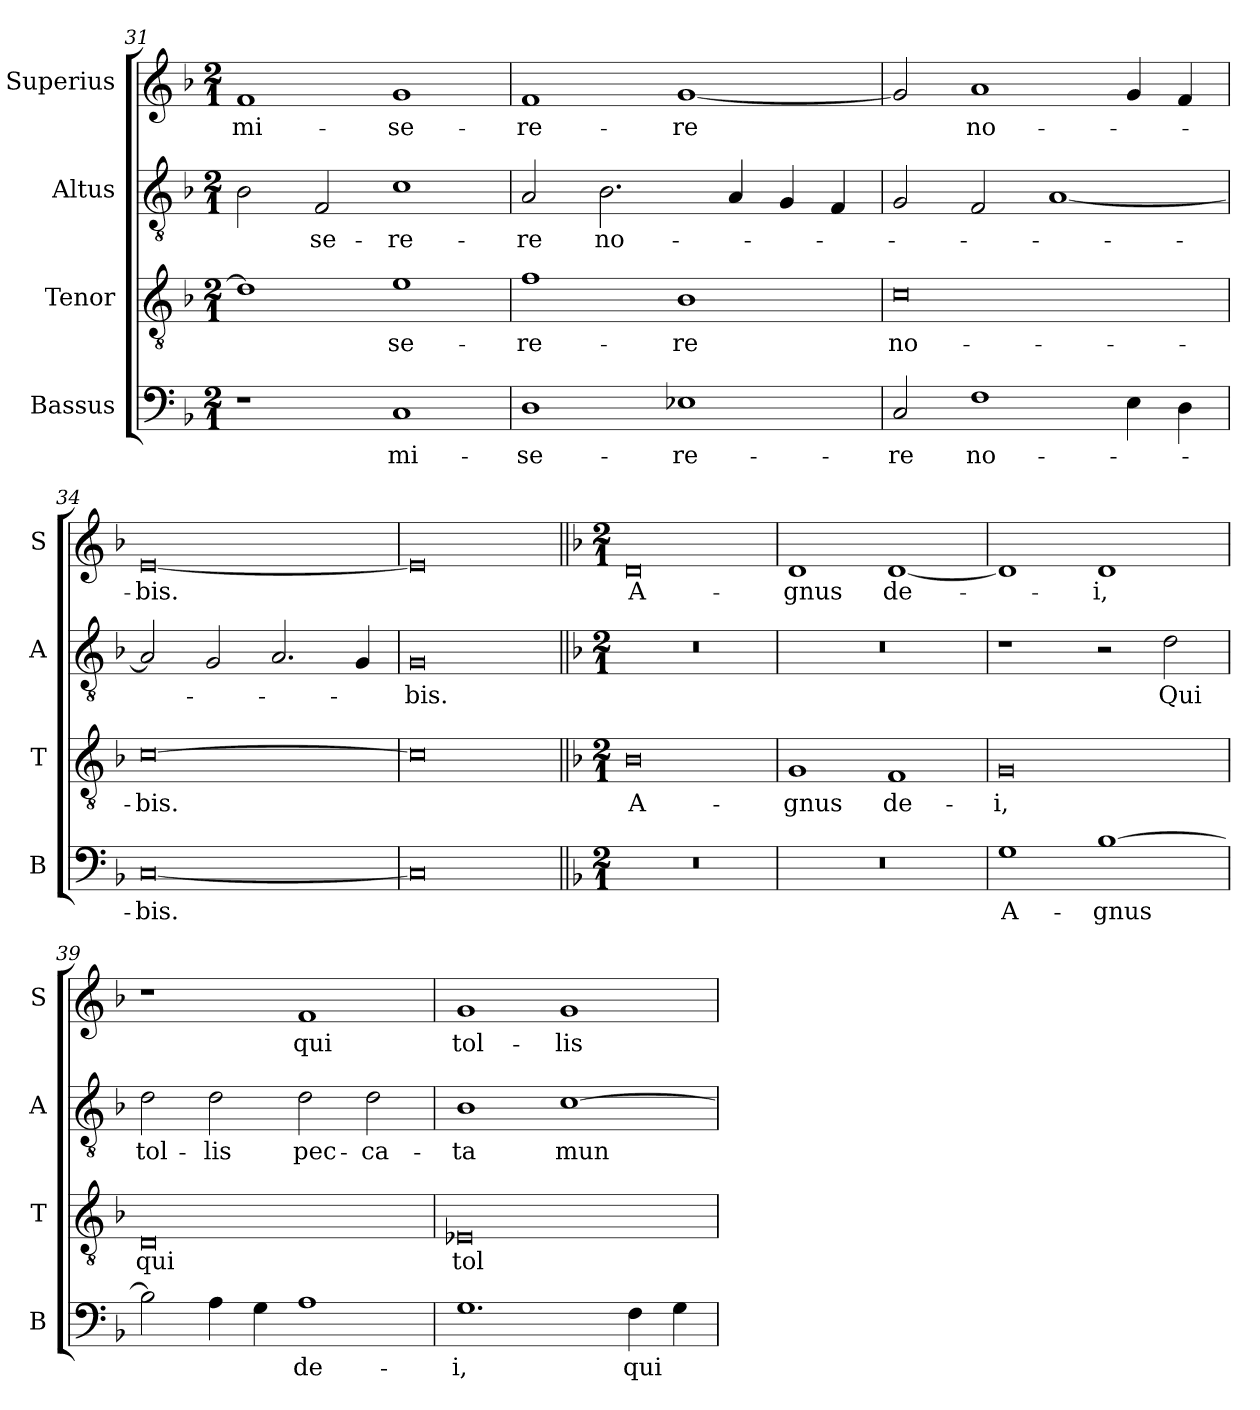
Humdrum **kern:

**kern	**text	**kern	**text	**kern	**text	**kern	**text
*part4	*part4	*part3	*part3	*part2	*part2	*part1	*part1
*staff4	*staff4	*staff3	*staff3	*staff2	*staff2	*staff1	*staff1
*I"Bassus	*	*I"Tenor	*	*I"Altus	*	*I"Superius	*
*I'B	*	*I'T	*	*I'A	*	*I'S	*
*clefF4	*	*clefGv2	*	*clefGv2	*	*clefG2	*
*k[b-]	*	*k[b-]	*	*k[b-]	*	*k[b-]	*
*M2/1	*	*M2/1	*	*M2/1	*	*M2/1	*
=31	=31	=31	=31	=31	=31	=31	=31
1r	.	1d]	.	2B-\	.	1f	mi-
.	.	.	.	2F/	-se-	.	.
1C	mi-	1e	-se-	1c	-re-	1g	-se-
=32	=32	=32	=32	=32	=32	=32	=32
1D	-se-	1f	-re-	2A/	-re	1f	-re-
.	.	.	.	2.B-\	no-	.	.
1E-X	-re-	1B-	-re	.	.	[1g	-re
.	.	.	.	4A/	.	.	.
.	.	.	.	4G/	.	.	.
.	.	.	.	4F/	.	.	.
=33	=33	=33	=33	=33	=33	=33	=33
2C/	-re	0c	no-	2G/	.	2g/]	.
1F	no-	.	.	2F/	.	1a	no-
.	.	.	.	[1A	.	.	.
4E\	.	.	.	.	.	4g/	.
4D\	.	.	.	.	.	4f/	.
=34	=34	=34	=34	=34	=34	=34	=34
[0C	-bis.	[0c	-bis.	2A/]	.	[0e	-bis.
.	.	.	.	2G/	.	.	.
.	.	.	.	2.A/	.	.	.
.	.	.	.	4G/	.	.	.
=35	=35	=35	=35	=35	=35	=35	=35
0C]	.	0c]	.	0G	-bis.	0e]	.
!!LO:LB:g=z
=36||	=36||	=36||	=36||	=36||	=36||	=36||	=36||
*k[b-]	*	*k[b-]	*	*k[b-]	*	*k[b-]	*
*M2/1	*	*M2/1	*	*M2/1	*	*M2/1	*
0r	.	0B-	A-	0r	.	0d	A-
=37	=37	=37	=37	=37	=37	=37	=37
0r	.	1G	-gnus	0r	.	1d	-gnus
.	.	1F	de-	.	.	[1d	de-
=38	=38	=38	=38	=38	=38	=38	=38
1G	A-	0G	-i,	1r	.	1d]	.
[1B-	-gnus	.	.	2r	.	1d	-i,
.	.	.	.	2d\	Qui	.	.
=39	=39	=39	=39	=39	=39	=39	=39
2B-\]	.	0D	qui	2d\	tol-	1r	.
4A\	.	.	.	2d\	-lis	.	.
4G\	.	.	.	.	.	.	.
1A	de-	.	.	2d\	pec-	1f	qui
.	.	.	.	2d\	-ca-	.	.
=40	=40	=40	=40	=40	=40	=40	=40
1.G	-i,	0E-X	tol-	1B-	-ta	1g	tol-
.	.	.	.	[1c	mun-	1g	-lis
4F\	qui	.	.	.	.	.	.
4G\	.	.	.	.	.	.	.
=	=	=	=	=	=	=	=
*-	*-	*-	*-	*-	*-	*-	*-
